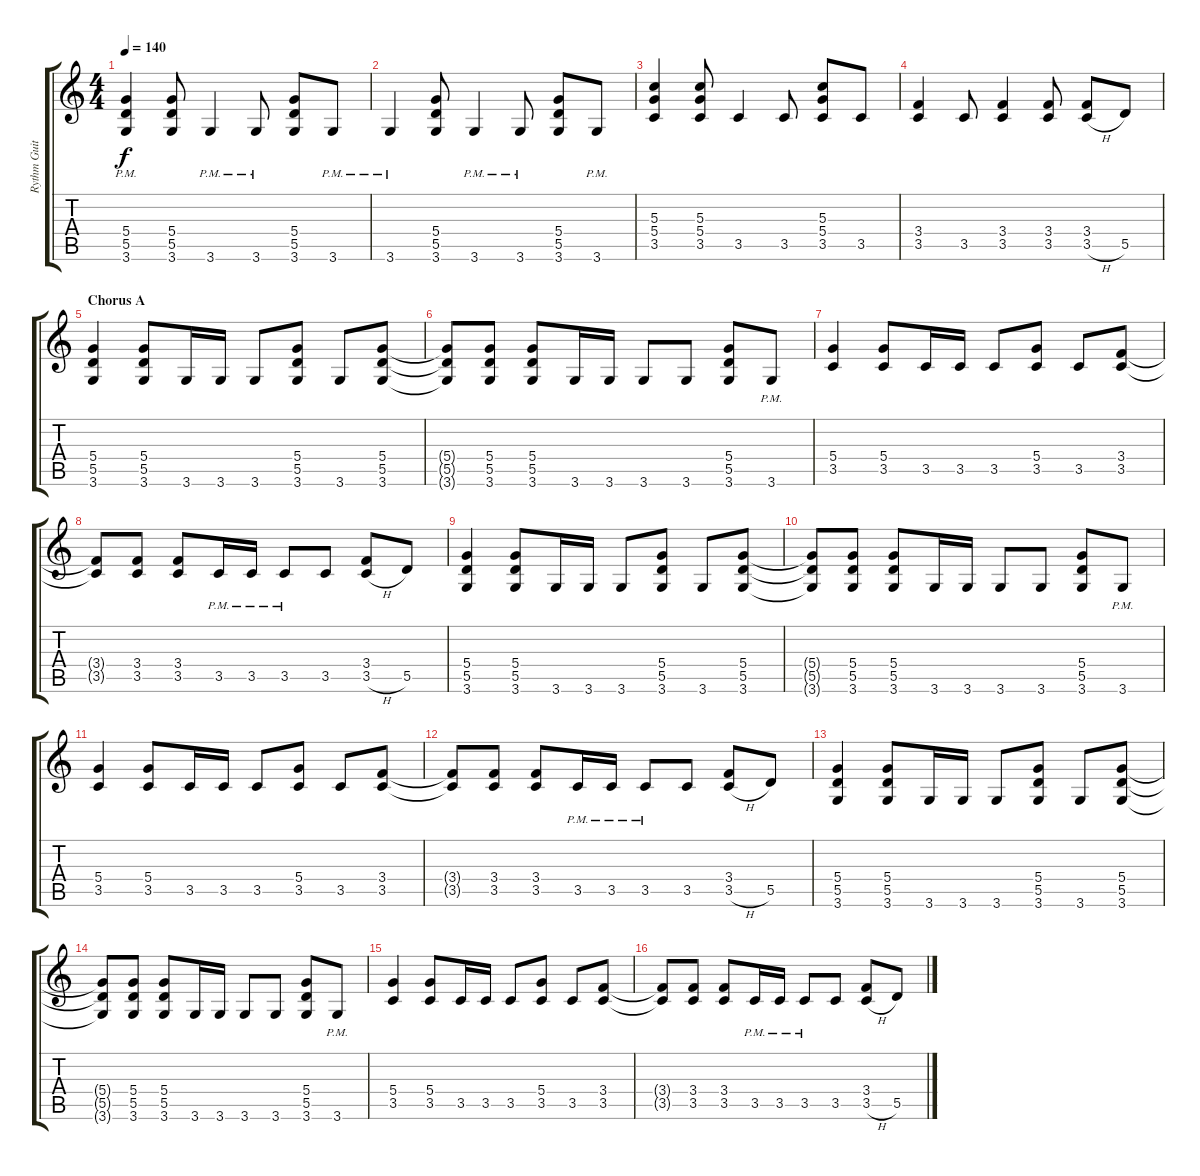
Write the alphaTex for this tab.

\track ("Rythm Guitar" "Rythm Guit") {instrument distortionguitar}
\staff {score tabs}
\tuning (E4 B3 G3 D3 A2 E2) {hide}
\ts (4 4)
\tempo 140
\clef g2
\ks c
(5.4{pm} 5.5{pm} 3.6{pm}).4{dy f} (5.4 5.5 3.6).8 3.6{pm}.4 3.6{pm}.8 (5.4 5.5 3.6).8 3.6{pm}.8 |
3.6{pm}.4 (5.4 5.5 3.6).8 3.6{pm}.4 3.6{pm}.8 (5.4 5.5 3.6).8 3.6{pm}.8 |
(5.3 5.4 3.5).4 (5.3 5.4 3.5).8 3.5.4 3.5.8 (5.3 5.4 3.5).8 3.5.8 |
(3.4 3.5).4 3.5.8 (3.4 3.5).4 (3.4 3.5).8 (3.4 3.5{h}).8 5.5.8 |
\section ("" "Chorus A")
(5.4 5.5 3.6).4 (5.4 5.5 3.6).8 3.6.16 3.6.16 3.6.8 (5.4 5.5 3.6).8 3.6.8 (5.4 5.5 3.6).8 |
(5.4{t} 5.5{t} 3.6{t}).8 (5.4 5.5 3.6).8 (5.4 5.5 3.6).8 3.6.16 3.6.16 3.6.8 3.6.8 (5.4 5.5 3.6).8 3.6{pm}.8 |
(5.4 3.5).4 (5.4 3.5).8 3.5.16 3.5.16 3.5.8 (5.4 3.5).8 3.5.8 (3.4 3.5).8 |
(3.4{t} 3.5{t}).8 (3.4 3.5).8 (3.4 3.5).8 3.5{pm}.16 3.5{pm}.16 3.5{pm}.8 3.5.8 (3.4 3.5{h}).8 5.5.8 |
(5.4 5.5 3.6).4 (5.4 5.5 3.6).8 3.6.16 3.6.16 3.6.8 (5.4 5.5 3.6).8 3.6.8 (5.4 5.5 3.6).8 |
(5.4{t} 5.5{t} 3.6{t}).8 (5.4 5.5 3.6).8 (5.4 5.5 3.6).8 3.6.16 3.6.16 3.6.8 3.6.8 (5.4 5.5 3.6).8 3.6{pm}.8 |
(5.4 3.5).4 (5.4 3.5).8 3.5.16 3.5.16 3.5.8 (5.4 3.5).8 3.5.8 (3.4 3.5).8 |
(3.4{t} 3.5{t}).8 (3.4 3.5).8 (3.4 3.5).8 3.5{pm}.16 3.5{pm}.16 3.5{pm}.8 3.5.8 (3.4 3.5{h}).8 5.5.8 |
(5.4 5.5 3.6).4 (5.4 5.5 3.6).8 3.6.16 3.6.16 3.6.8 (5.4 5.5 3.6).8 3.6.8 (5.4 5.5 3.6).8 |
(5.4{t} 5.5{t} 3.6{t}).8 (5.4 5.5 3.6).8 (5.4 5.5 3.6).8 3.6.16 3.6.16 3.6.8 3.6.8 (5.4 5.5 3.6).8 3.6{pm}.8 |
(5.4 3.5).4 (5.4 3.5).8 3.5.16 3.5.16 3.5.8 (5.4 3.5).8 3.5.8 (3.4 3.5).8 |
(3.4{t} 3.5{t}).8 (3.4 3.5).8 (3.4 3.5).8 3.5{pm}.16 3.5{pm}.16 3.5{pm}.8 3.5.8 (3.4 3.5{h}).8 5.5.8
